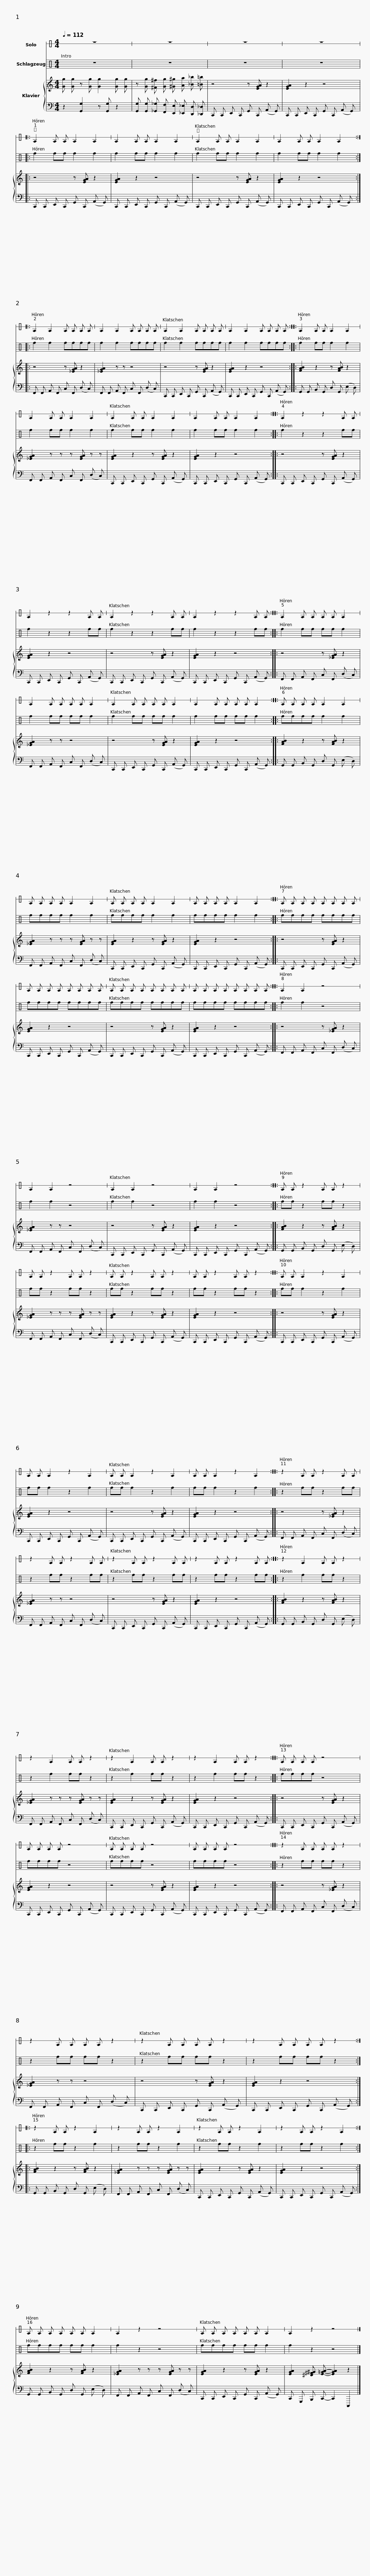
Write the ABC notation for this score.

X:1
%%score 1 2 { 3 | 4 }
L:1/8
Q:1/4=112
M:4/4
I:linebreak $
K:C
V:1 perc stafflines=1
K:none
V:2 perc
K:none
V:3 treble
V:4 bass
V:1
 z8 | z8 | z8 | z8 |:$ E2 E E E2 E2 | %5
 E2 E E E2 E2 | E2 E E E2 E2 | E2 E E E2 E2 ::$ E2 E2 E E E E | E2 E2 E E E E | %10
 E2 E2 E E E E | E2 E2 E E E E ::$ E2 E E E2 E2 | E2 E E E2 E2 | E2 E E E2 E2 | %15
 E2 E E E2 E2 ::$ E2 z2 z2 E E | E2 z2 z2 E E | E2 z2 z2 E E | E2 z2 z2 E E ::$ %20
 E2 E E E E E2 | E2 E E E E E2 | E2 E E E E E2 | E2 E E E E E2 ::$ E E E E E2 E2 | %25
 E E E E E2 E2 | E E E E E2 E2 | E E E E E2 E2 ::$ E E E E E E E E | E E E E E E E E | %30
 E E E E E E E E | E E E E E E E E ::$ E2 E2 z4 | E2 E2 z4 | E2 E2 z4 | %35
 E2 E2 z4 ::$ E E z2 E E z2 | E E z2 E E z2 | E E z2 E E z2 | E E z2 E E z2 ::$ %40
 E E E2 z2 E2 | E E E2 z2 E2 | E E E2 z2 E2 | E E E2 z2 E2 ::$ z2 E E z2 E E | %45
 z2 E E z2 E E | z2 E E z2 E E | z2 E E z2 E E ::$ z2 E2 E E z2 | z2 E2 E E z2 | %50
 z2 E2 E E z2 | z2 E2 E E z2 ::$ E E E E z4 | E E E E z4 | E E E E z4 | %55
 E E E E z4 ::$ z2 E E E E z2 | z2 E E E E z2 | z2 E E E E z2 | z2 E E E E z2 ::$ %60
 z2 E E z2 E2 | z2 E E z2 E2 | z2 E E z2 E2 | z2 E E z2 E2 :|$ E E E E E E E2 | %65
 E2 z2 z4 | E E E E E E E2 | E2 z2 z4 |] %68
V:2
 z8 | z8 | z8 | z8 |:$ f2 ff f2 f2 | %5
 f2 ff f2 f2 | f2 ff f2 f2 | f2 ff f2 f2 ::$ f2 f2 ffff | f2 f2 ffff | %10
 f2 f2 ffff | f2 f2 ffff ::$ f2 ff f2 f2 | f2 ff f2 f2 | f2 ff f2 f2 | %15
 f2 ff f2 f2 ::$ f2 z2 z2 ff | f2 z2 z2 ff | f2 z2 z2 ff | f2 z2 z2 ff ::$ %20
 f2 ff ff f2 | f2 ff ff f2 | f2 ff ff f2 | f2 ff ff f2 ::$ ffff f2 f2 | %25
 ffff f2 f2 | ffff f2 f2 | ffff f2 f2 ::$ ffff ffff | ffff ffff | %30
 ffff ffff | ffff ffff ::$ f2 f2 z4 | f2 f2 z4 | f2 f2 z4 | %35
 f2 f2 z4 ::$ ff z2 ff z2 | ff z2 ff z2 | ff z2 ff z2 | ff z2 ff z2 ::$ %40
 ff f2 z2 f2 | ff f2 z2 f2 | ff f2 z2 f2 | ff f2 z2 f2 ::$ z2 ff z2 ff | %45
 z2 ff z2 ff | z2 ff z2 ff | z2 ff z2 ff ::$ z2 f2 ff z2 | z2 f2 ff z2 | %50
 z2 f2 ff z2 | z2 f2 ff z2 ::$ ffff z4 | ffff z4 | ffff z4 | %55
 ffff z4 ::$ z2 ff ff z2 | z2 ff ff z2 | z2 ff ff z2 | z2 ff ff z2 ::$ %60
 z2 ff z2 f2 | z2 ff z2 f2 | z2 ff z2 f2 | z2 ff z2 f2 :|$ ffff ff f2 | %65
 f2 z2 z4 | ffff ff f2 | f2 z2 z4 |] %68
V:3
 [Gg] [Gg] z [Gg] [Gg]2 [Gg] [Gg] | z [Gg] [^F^f] [Gg] [^G^g] [Aa] [_B_b] [=B=b] | z4 z [EGA] z2 | [EGA]2 z2 z4 |:$ z4 z [EGA] z2 | %5
 [EGA]2 z2 z4 | z4 z [EGA] z2 | [EGA]2 z2 z4 ::$ z4 z [_EGA] z2 | [_EGA]2 z z z4 | %10
 z4 z [EGA] z2 | [EGA]2 z2 z4 ::$ [FAB]2 z2 z [FAB] z2 | [_EGA]2 z z z [EGA] z z | [EGA]2 z2 z [EGA] z2 | %15
 [EGA]2 z2 z4 ::$ z4 z [EGA] z2 | [EGA]2 z2 z4 | z4 z [EGA] z2 | [EGA]2 z2 z4 ::$ %20
 z4 z [_EGA] z2 | [_EGA]2 z z z4 | z4 z [EGA] z2 | [EGA]2 z2 z4 ::$ [FAB]2 z2 z [FAB] z2 | %25
 [_EGA]2 z z z [EGA] z z | [EGA]2 z2 z [EGA] z2 | [EGA]2 z2 z4 ::$ z4 z [EGA] z2 | [EGA]2 z2 z4 | %30
 z4 z [EGA] z2 | [EGA]2 z2 z4 ::$ z4 z [_EGA] z2 | [_EGA]2 z z z4 | z4 z [EGA] z2 | %35
 [EGA]2 z2 z4 ::$ [FAB]2 z2 z [FAB] z2 | [_EGA]2 z z z [EGA] z z | [EGA]2 z2 z [EGA] z2 | [EGA]2 z2 z4 ::$ %40
 z4 z [EGA] z2 | [EGA]2 z2 z4 | z4 z [EGA] z2 | [EGA]2 z2 z4 ::$ z4 z [_EGA] z2 | %45
 [_EGA]2 z z z4 | z4 z [EGA] z2 | [EGA]2 z2 z4 ::$ [FAB]2 z2 z [FAB] z2 | [_EGA]2 z z z [EGA] z z | %50
 [EGA]2 z2 z [EGA] z2 | [EGA]2 z2 z4 ::$ z4 z [EGA] z2 | [EGA]2 z2 z4 | z4 z [EGA] z2 | %55
 [EGA]2 z2 z4 ::$ z4 z [_EGA] z2 | [_EGA]2 z z z4 | z4 z [EGA] z2 | [EGA]2 z2 z4 ::$ %60
 [FAB]2 z2 z [FAB] z2 | [_EGA]2 z z z [EGA] z z | [EGA]2 z2 z [EGA] z2 | [EGA]2 z2 z4 :|$ [FAB]2 z2 z [FAB] z2 | %65
 [_EGA]2 z z z [EGA] z z | [EGA]2 z2 z [EGA] z2 | [EGA]2 [^D^F^G] [E=GA]- [EGA]2 z2 |] %68
V:4
 z2 [G,,G,]2 z [G,,G,] z2 | [G,,G,] [G,,G,] [_G,,_G,] [F,,F,] [E,,E,] [_E,,_E,] [D,,D,] [_D,,_D,] | C,, C,, E,, C,, G,, C,, (A,, G,,) | C,, C,, E,, C,, G,, C,, (A,, G,,) |:$ C,, C,, E,, C,, G,, C,, (A,, G,,) | %5
 C,, C,, E,, C,, G,, C,, (A,, G,,) | C,, C,, E,, C,, G,, C,, (A,, G,,) | C,, C,, E,, C,, G,, C,, (A,, G,,) ::$ F,, F,, A,, F,, C, F,, (D, C,) | F,, F,, A,, F,, C, F,, (D, C,) | %10
 C,, C,, E,, C,, G,, C,, (A,, G,,) | C,, C,, E,, C,, G,, C,, (A,, G,,) ::$ G,, G,, B,, G,, D, G,, (E, D,) | F,, F,, A,, F,, C, F,, (D, C,) | C,, C,, E,, C,, G,, C,, (A,, G,,) | %15
 C,, C,, E,, C,, G,, C,, (A,, G,,) ::$ C,, C,, E,, C,, G,, C,, (A,, G,,) | C,, C,, E,, C,, G,, C,, (A,, G,,) | C,, C,, E,, C,, G,, C,, (A,, G,,) | C,, C,, E,, C,, G,, C,, (A,, G,,) ::$ %20
 F,, F,, A,, F,, C, F,, (D, C,) | F,, F,, A,, F,, C, F,, (D, C,) | C,, C,, E,, C,, G,, C,, (A,, G,,) | C,, C,, E,, C,, G,, C,, (A,, G,,) ::$ G,, G,, B,, G,, D, G,, (E, D,) | %25
 F,, F,, A,, F,, C, F,, (D, C,) | C,, C,, E,, C,, G,, C,, (A,, G,,) | C,, C,, E,, C,, G,, C,, (A,, G,,) ::$ C,, C,, E,, C,, G,, C,, (A,, G,,) | C,, C,, E,, C,, G,, C,, (A,, G,,) | %30
 C,, C,, E,, C,, G,, C,, (A,, G,,) | C,, C,, E,, C,, G,, C,, (A,, G,,) ::$ F,, F,, A,, F,, C, F,, (D, C,) | F,, F,, A,, F,, C, F,, (D, C,) | C,, C,, E,, C,, G,, C,, (A,, G,,) | %35
 C,, C,, E,, C,, G,, C,, (A,, G,,) ::$ G,, G,, B,, G,, D, G,, (E, D,) | F,, F,, A,, F,, C, F,, (D, C,) | C,, C,, E,, C,, G,, C,, (A,, G,,) | C,, C,, E,, C,, G,, C,, (A,, G,,) ::$ %40
 C,, C,, E,, C,, G,, C,, (A,, G,,) | C,, C,, E,, C,, G,, C,, (A,, G,,) | C,, C,, E,, C,, G,, C,, (A,, G,,) | C,, C,, E,, C,, G,, C,, (A,, G,,) ::$ F,, F,, A,, F,, C, F,, (D, C,) | %45
 F,, F,, A,, F,, C, F,, (D, C,) | C,, C,, E,, C,, G,, C,, (A,, G,,) | C,, C,, E,, C,, G,, C,, (A,, G,,) ::$ G,, G,, B,, G,, D, G,, (E, D,) | F,, F,, A,, F,, C, F,, (D, C,) | %50
 C,, C,, E,, C,, G,, C,, (A,, G,,) | C,, C,, E,, C,, G,, C,, (A,, G,,) ::$ C,, C,, E,, C,, G,, C,, (A,, G,,) | C,, C,, E,, C,, G,, C,, (A,, G,,) | C,, C,, E,, C,, G,, C,, (A,, G,,) | %55
 C,, C,, E,, C,, G,, C,, (A,, G,,) ::$ F,, F,, A,, F,, C, F,, (D, C,) | F,, F,, A,, F,, C, F,, (D, C,) | C,, C,, E,, C,, G,, C,, (A,, G,,) | C,, C,, E,, C,, G,, C,, (A,, G,,) ::$ %60
 G,, G,, B,, G,, D, G,, (E, D,) | F,, F,, A,, F,, C, F,, (D, C,) | C,, C,, E,, C,, G,, C,, (A,, G,,) | C,, C,, E,, C,, G,, C,, (A,, G,,) :|$ G,, G,, B,, G,, D, G,, (E, D,) | %65
 F,, F,, A,, F,, C, F,, (D, C,) | C,, C,, E,, C,, G,, C,, (A,, G,,) | C,, G,,, B,,, C,,- C,,2 C,,,2 |] %68
